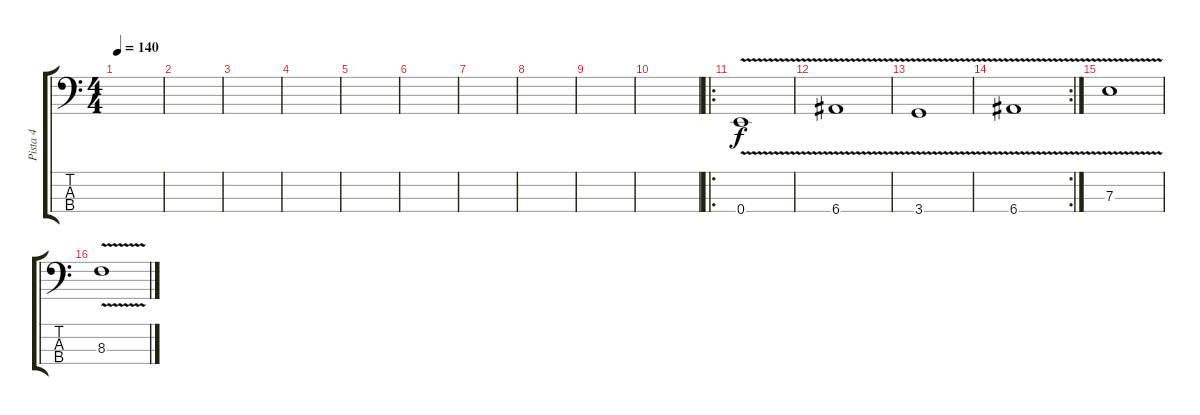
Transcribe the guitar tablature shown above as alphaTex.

\track ("Pista 4" "Pista 4") {instrument electricbassfinger}
\staff {score tabs}
\tuning (G2 D2 A1 E1) {hide}
\ts (4 4)
\tempo 140
\clef f4
\ks c
|
|
|
|
|
|
|
|
|
|
\ro
0.4{v}.1 |
6.4{v}.1 |
3.4{v}.1 |
\rc 2
6.4{v}.1 |
7.3{v}.1 |
8.3{v}.1
